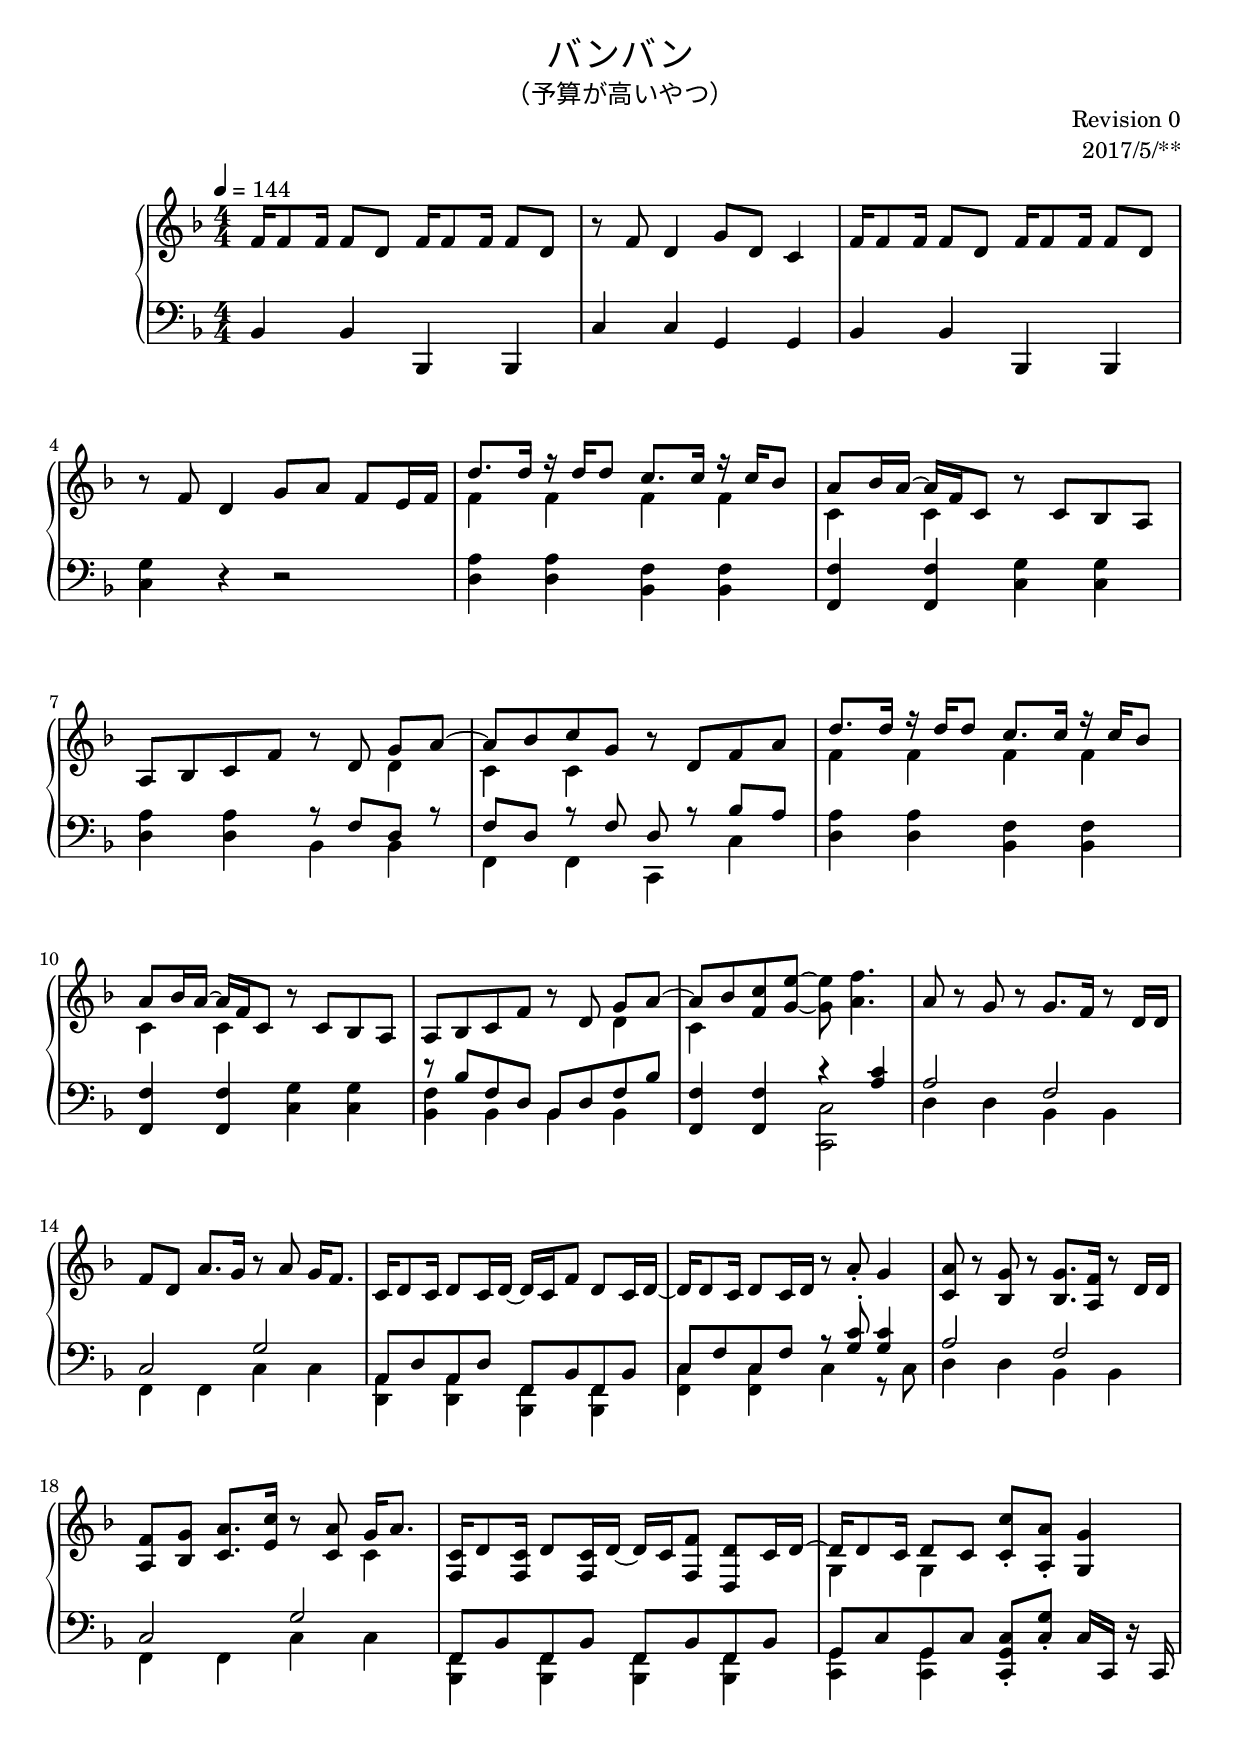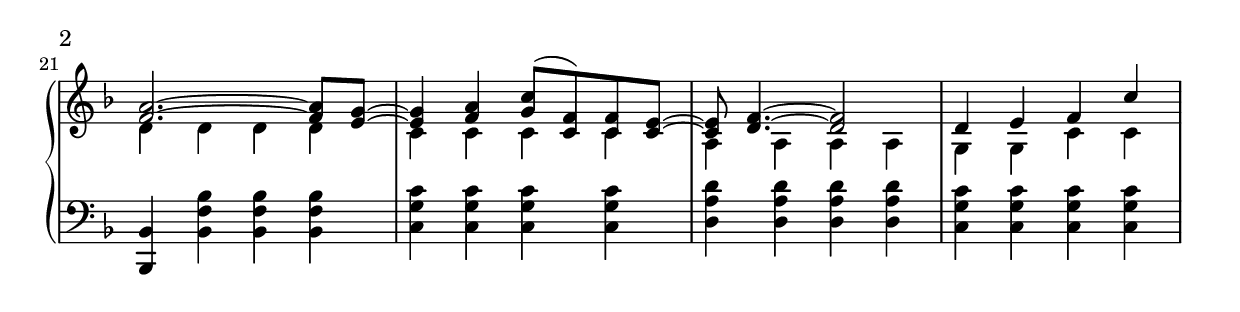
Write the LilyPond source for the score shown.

\version "2.19.57"

\include "stylesheet.ily"

cleft = \change Staff = "left"
cright = \change Staff = "right"

\header {
  title = "バンバン"
  nickname = "（予算が高いやつ）"
  revision = "Revision 0"
  date = "2017/5/**"
}

\paper {
}

global = {
  \key d \minor
  \time 4/4
  \tempo 4 = 144

}

right = << \global \relative {
  \clef treble
  f'16 f8 f16 f8 d f16 f8 f16 f8 d | r f d4 g8 d c4 |
  f16 f8 f16 f8 d f16 f8 f16 f8 d | r f d4 g8 a f e16 f |

  << { d'8. d16 r d d8 c8. c16 r c bes8 | a8 bes16 a ~ a16 f c8 } \\ { f4 f f f | c c } >> r8 c bes a |
  a8 bes c f r d << { g a ~ | a bes c g } \\ { d4 | c c } >> r8 d f a |
  << { d8. d16 r d d8 c8. c16 r c bes8 | a8 bes16 a ~ a16 f c8 } \\ { f4 f f f | c c } >> r8 c bes a |
  a8 bes c f r d << { g a ~ | a bes <f c'> \oneVoice <g e'> ~ q <a f'>4. } \\ { d,4 | c } >>

  a'8 r g r g8. f16 r8 d16 d | f8 d a'8. g16 r8 a g16 f8. |
  c16 d8 c16 d8 c16 d ~ d c f8 d c16 d ~ | d d8 c16 d8 c16 d r8 a'-. g4 |
  <a c,>8 r <g bes,> r q8. <f a,>16 r8 d16 d | <f a,>8 <g bes,> <a c,>8. <c e,>16 r8 <a c,> << { g16 a8. } \\ c,4 >> |
  <c f,>16 d8 q16 d8 q16 d ~ d c <f f,>8 <d d,> c16 d ^~ |
  << { \voiceOne d16 d8 c16 d8 c } \new Voice { \voiceTwo g4 g } >> \oneVoice <c c'>8-. <a a'>-. <g g'>4

  << { <f' a>2. ~ q8 <e g> ~ | q4 <f a> <g c>8( <c, f>) q <c e> ~ | q <d f>4. ~ q2 | d4 e f c' }
     \\ { d,4 d d d | c c c c | a a a a | g g c c } >>
} >>

left = << \global \relative {
  \clef bass
  bes,4 bes bes, bes | c' c g g | bes bes bes, bes | <c' g'> r r2 |
  <d a'>4 q <bes f'> q | <f f'> q <c' g'> q |
  <d a'>4 q << { r8 f d r | f d r f d r bes' a } \\ { bes,4 bes | f f c c' } >>
  <d a'>4 q <bes f'> q | <f f'> q <c' g'> q |
  << { r8 bes' f d bes d f bes } \\ { <bes, f'>4 bes bes bes } >> | <f f'>4 q << { r4 <a' c> } \\ <c,, c'>2 >>

  << { a''2 f | c g' } \\ { d4 d bes bes | f f c' c } >>
  << { a8 d a d f, bes f bes | c f c f r <g c>-. q4 } \\ { <d, a'>4 q <bes f'> q <f' c'> q c' r8 c } >>
  << { a'2 f | c g' } \\ { d4 d bes bes | f f c' c } >>
  << { f,8 bes f bes f bes f bes | g c g c } \\ { <bes, f'>4 q q q | <c g'> q } >><c g' c>8-. <c' g'>-. c16 c, r c

  <bes bes'>4 <bes' f' bes> q q | <c g' c> q q q | <d a' d> q q q | <c g' c> q q q |
} >>

dynamics = {
}

pedal = {
}

\score {
  <<
    \new PianoStaff <<
      \new Staff = "right" \right
      \new PianoDynamics = "dynamics" \dynamics
      \new Staff = "left" \left
      \new PianoPedal = "pedal" \pedal
    >>
  >>
  \layout {}
  \midi {}
}